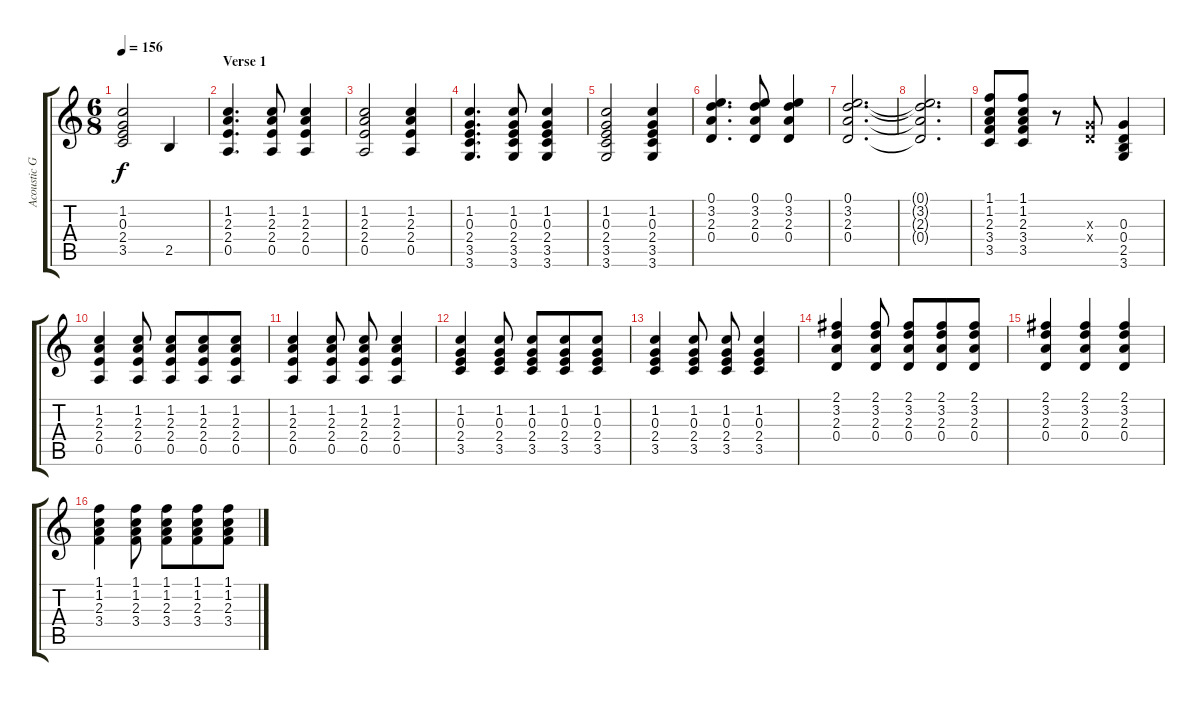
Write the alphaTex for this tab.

\track ("Acoustic Guitar" "Acoustic G") {instrument acousticguitarsteel}
\staff {score tabs}
\tuning (E4 B3 G3 D3 A2 E2) {hide}
\ts (6 8)
\tempo 156
\clef g2
\ks c
(1.2 0.3 2.4 3.5).2{dy f} 2.5.4 |
\section ("" "Verse 1")
(1.2 2.3 2.4 0.5).4{d} (1.2 2.3 2.4 0.5).8 (1.2 2.3 2.4 0.5).4 |
(1.2 2.3 2.4 0.5).2 (1.2 2.3 2.4 0.5).4 |
(1.2 0.3 2.4 3.5 3.6).4{d} (1.2 0.3 2.4 3.5 3.6).8 (1.2 0.3 2.4 3.5 3.6).4 |
(1.2 0.3 2.4 3.5 3.6).2 (1.2 0.3 2.4 3.5 3.6).4 |
(0.1 3.2 2.3 0.4).4{d} (0.1 3.2 2.3 0.4).8 (0.1 3.2 2.3 0.4).4 |
(0.1 3.2 2.3 0.4).2{d} |
(0.1{t} 3.2{t} 2.3{t} 0.4{t}).2{d} |
(1.1 1.2 2.3 3.4 3.5).8 (1.1 1.2 2.3 3.4 3.5).8 r.8 (0.3{x} 0.4{x}).8 (0.3 0.4 2.5 3.6).4 |
(1.2 2.3 2.4 0.5).4 (1.2 2.3 2.4 0.5).8 (1.2 2.3 2.4 0.5).8 (1.2 2.3 2.4 0.5).8 (1.2 2.3 2.4 0.5).8 |
(1.2 2.3 2.4 0.5).4 (1.2 2.3 2.4 0.5).8 (1.2 2.3 2.4 0.5).8 (1.2 2.3 2.4 0.5).4 |
(1.2 0.3 2.4 3.5).4 (1.2 0.3 2.4 3.5).8 (1.2 0.3 2.4 3.5).8 (1.2 0.3 2.4 3.5).8 (1.2 0.3 2.4 3.5).8 |
(1.2 0.3 2.4 3.5).4 (1.2 0.3 2.4 3.5).8 (1.2 0.3 2.4 3.5).8 (1.2 0.3 2.4 3.5).4 |
(2.1 3.2 2.3 0.4).4 (2.1 3.2 2.3 0.4).8 (2.1 3.2 2.3 0.4).8 (2.1 3.2 2.3 0.4).8 (2.1 3.2 2.3 0.4).8 |
(2.1 3.2 2.3 0.4).4 (2.1 3.2 2.3 0.4).4 (2.1 3.2 2.3 0.4).4 |
(1.1 1.2 2.3 3.4).4 (1.1 1.2 2.3 3.4).8 (1.1 1.2 2.3 3.4).8 (1.1 1.2 2.3 3.4).8 (1.1 1.2 2.3 3.4).8
